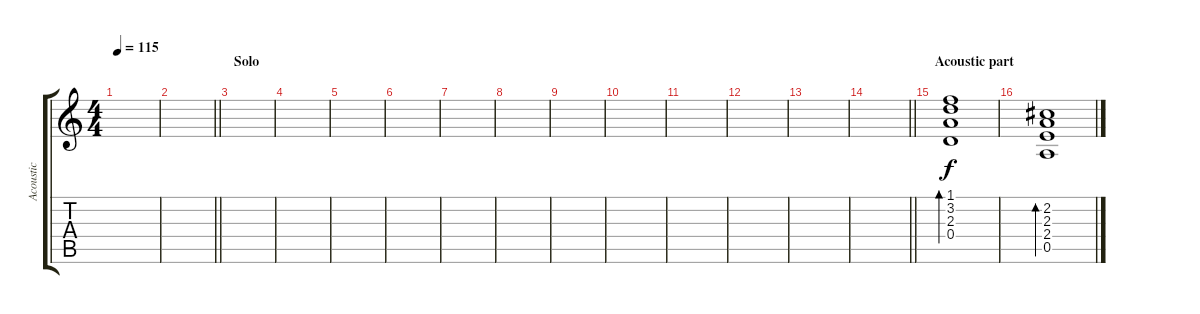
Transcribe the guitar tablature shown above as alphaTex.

\track ("Acoustic " "Acoustic ") {instrument acousticguitarsteel}
\staff {score tabs}
\tuning (E4 B3 G3 D3 A2 E2) {hide}
\ts (4 4)
\tempo 115
\clef g2
\ks c
|
\barLineRight lightlight
|
\section ("" "Solo")
|
|
|
|
|
|
|
|
|
|
|
\barLineRight lightlight
|
\section ("" "Acoustic part")
(1.1 3.2 2.3 0.4).1{bd 120} |
(2.2 2.3 2.4 0.5).1{bd 120}
